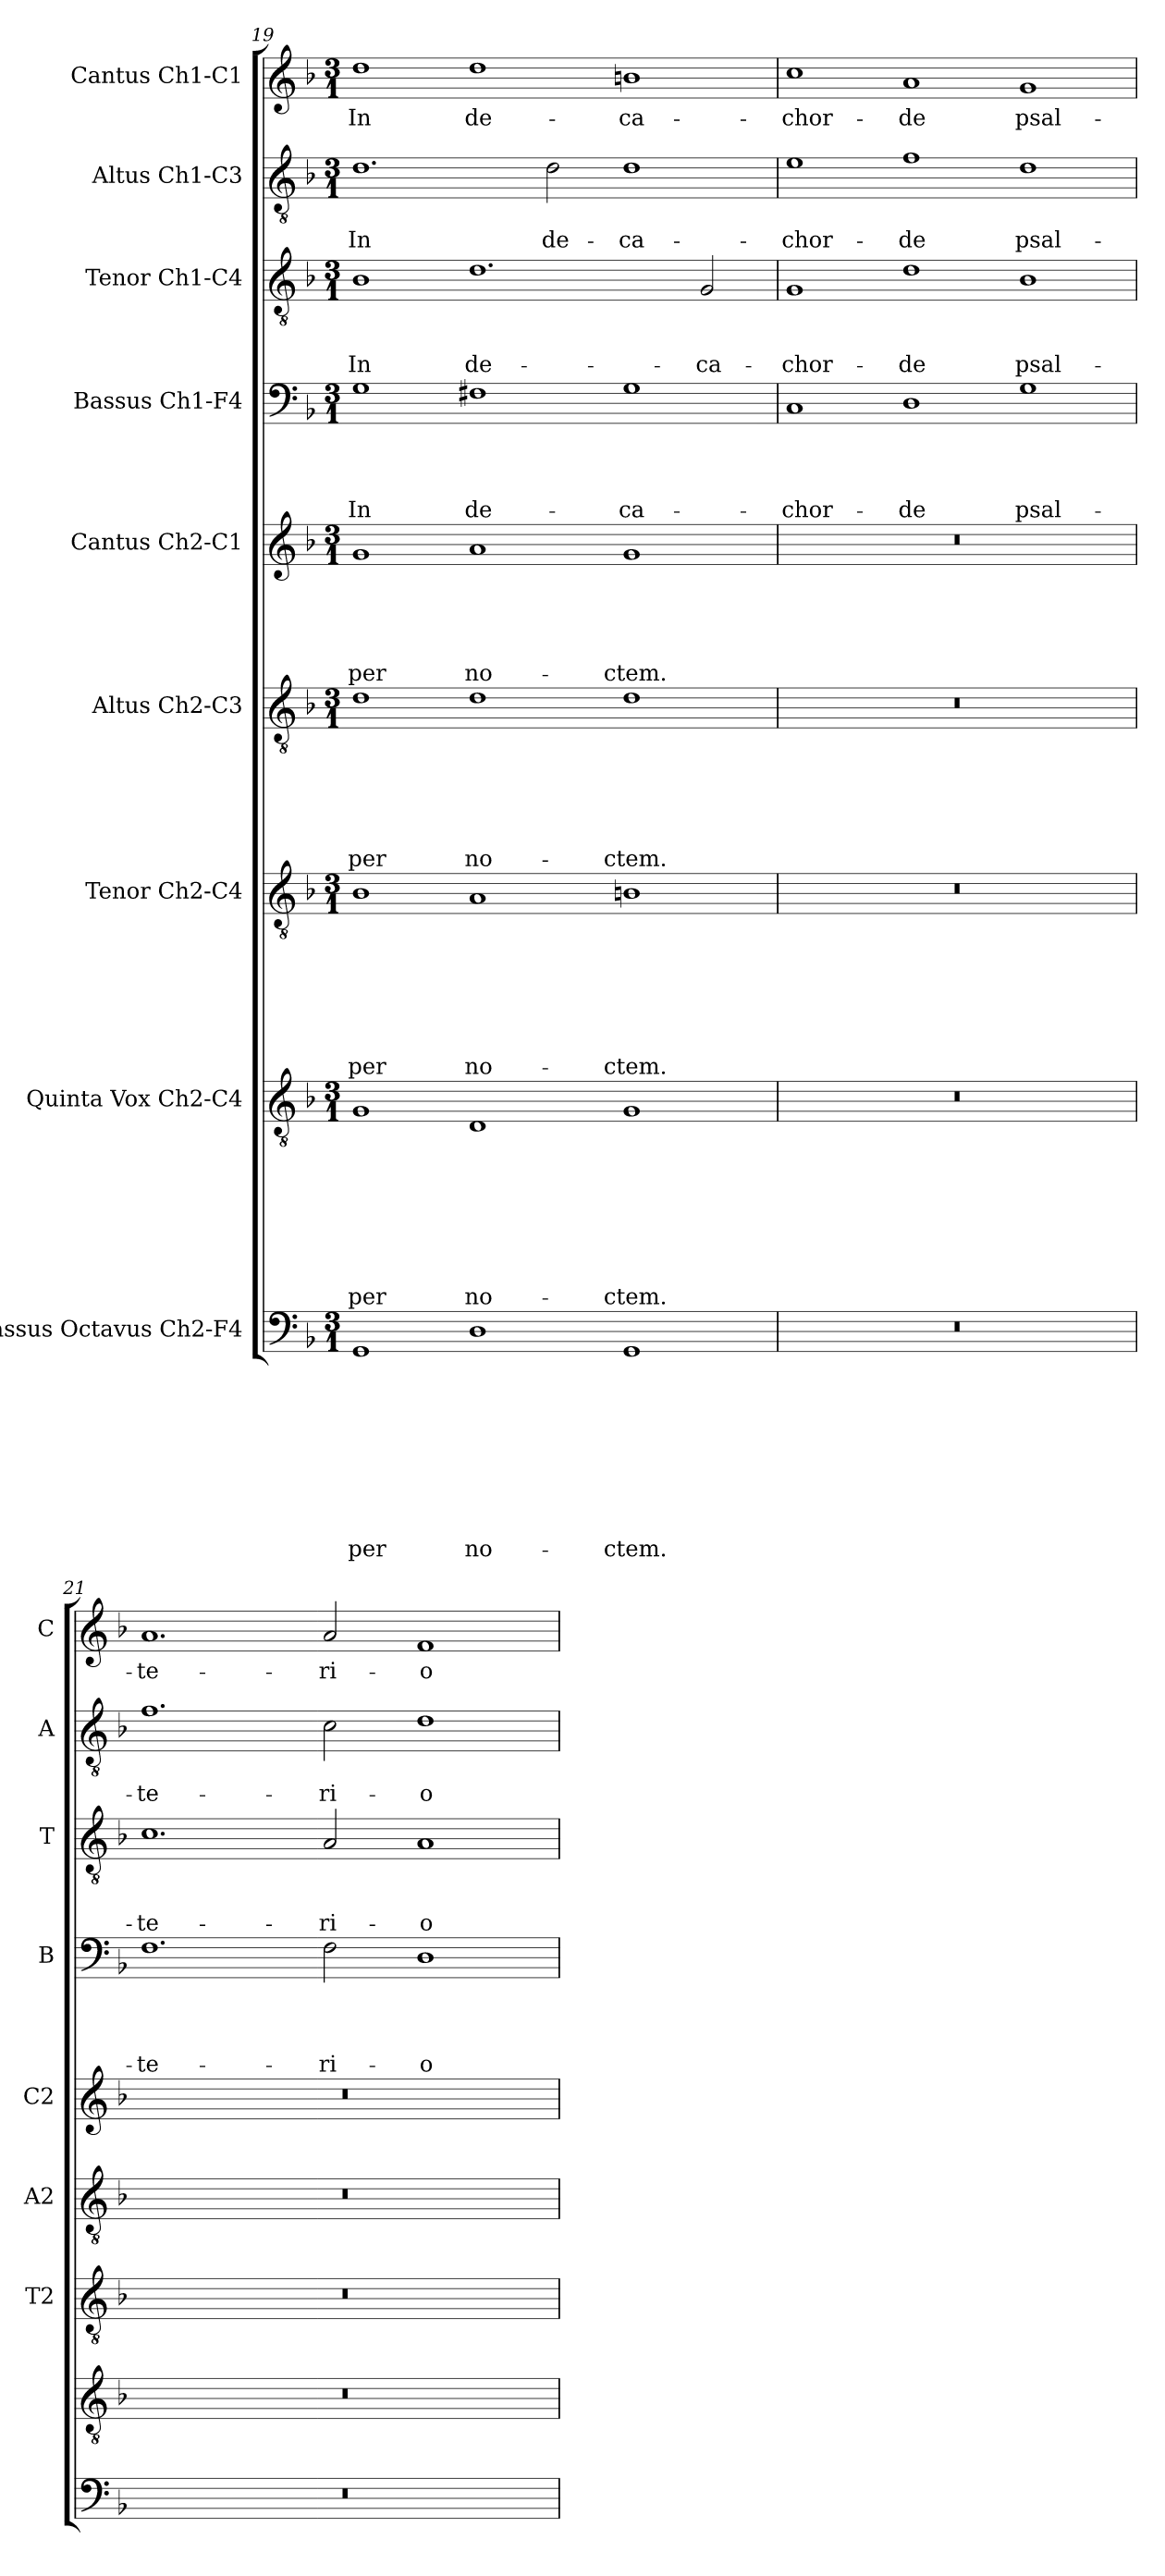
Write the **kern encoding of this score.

**kern	**text	**text	**text	**text	**text	**text	**text	**text	**text	**kern	**text	**text	**text	**text	**text	**text	**text	**text	**kern	**text	**text	**text	**text	**text	**text	**text	**kern	**text	**text	**text	**text	**text	**text	**kern	**text	**text	**text	**text	**text	**kern	**text	**text	**text	**text	**kern	**text	**text	**text	**kern	**text	**text	**kern	**text
*part9	*part9	*part9	*part9	*part9	*part9	*part9	*part9	*part9	*part9	*part8	*part8	*part8	*part8	*part8	*part8	*part8	*part8	*part8	*part7	*part7	*part7	*part7	*part7	*part7	*part7	*part7	*part6	*part6	*part6	*part6	*part6	*part6	*part6	*part5	*part5	*part5	*part5	*part5	*part5	*part4	*part4	*part4	*part4	*part4	*part3	*part3	*part3	*part3	*part2	*part2	*part2	*part1	*part1
*staff9	*staff9	*staff9	*staff9	*staff9	*staff9	*staff9	*staff9	*staff9	*staff9	*staff8	*staff8	*staff8	*staff8	*staff8	*staff8	*staff8	*staff8	*staff8	*staff7	*staff7	*staff7	*staff7	*staff7	*staff7	*staff7	*staff7	*staff6	*staff6	*staff6	*staff6	*staff6	*staff6	*staff6	*staff5	*staff5	*staff5	*staff5	*staff5	*staff5	*staff4	*staff4	*staff4	*staff4	*staff4	*staff3	*staff3	*staff3	*staff3	*staff2	*staff2	*staff2	*staff1	*staff1
*I"Bassus Octavus Ch2-F4	*	*	*	*	*	*	*	*	*	*I"Quinta Vox Ch2-C4	*	*	*	*	*	*	*	*	*I"Tenor Ch2-C4	*	*	*	*	*	*	*	*I"Altus Ch2-C3	*	*	*	*	*	*	*I"Cantus Ch2-C1	*	*	*	*	*	*I"Bassus Ch1-F4	*	*	*	*	*I"Tenor Ch1-C4	*	*	*	*I"Altus Ch1-C3	*	*	*I"Cantus Ch1-C1	*
*	*	*	*	*	*	*	*	*	*	*	*	*	*	*	*	*	*	*	*I'T2	*	*	*	*	*	*	*	*I'A2	*	*	*	*	*	*	*I'C2	*	*	*	*	*	*I'B	*	*	*	*	*I'T	*	*	*	*I'A	*	*	*I'C	*
*clefF4	*	*	*	*	*	*	*	*	*	*clefGv2	*	*	*	*	*	*	*	*	*clefGv2	*	*	*	*	*	*	*	*clefGv2	*	*	*	*	*	*	*clefG2	*	*	*	*	*	*clefF4	*	*	*	*	*clefGv2	*	*	*	*clefGv2	*	*	*clefG2	*
*k[b-]	*	*	*	*	*	*	*	*	*	*k[b-]	*	*	*	*	*	*	*	*	*k[b-]	*	*	*	*	*	*	*	*k[b-]	*	*	*	*	*	*	*k[b-]	*	*	*	*	*	*k[b-]	*	*	*	*	*k[b-]	*	*	*	*k[b-]	*	*	*k[b-]	*
*F:	*	*	*	*	*	*	*	*	*	*F:	*	*	*	*	*	*	*	*	*F:	*	*	*	*	*	*	*	*F:	*	*	*	*	*	*	*F:	*	*	*	*	*	*F:	*	*	*	*	*F:	*	*	*	*F:	*	*	*F:	*
*M3/1	*	*	*	*	*	*	*	*	*	*M3/1	*	*	*	*	*	*	*	*	*M3/1	*	*	*	*	*	*	*	*M3/1	*	*	*	*	*	*	*M3/1	*	*	*	*	*	*M3/1	*	*	*	*	*M3/1	*	*	*	*M3/1	*	*	*M3/1	*
=19	=19	=19	=19	=19	=19	=19	=19	=19	=19	=19	=19	=19	=19	=19	=19	=19	=19	=19	=19	=19	=19	=19	=19	=19	=19	=19	=19	=19	=19	=19	=19	=19	=19	=19	=19	=19	=19	=19	=19	=19	=19	=19	=19	=19	=19	=19	=19	=19	=19	=19	=19	=19	=19
!	!	!	!	!	!	!	!	!	!LO:LY:b	!	!	!	!	!	!	!	!	!LO:LY:b	!	!	!	!	!	!	!	!LO:LY:b	!	!	!	!	!	!	!LO:LY:b	!	!	!	!	!	!LO:LY:b	!	!	!	!	!LO:LY:b	!	!	!	!LO:LY:b	!	!	!LO:LY:b	!	!LO:LY:b
1GG	.	.	.	.	.	.	.	.	per	1G	.	.	.	.	.	.	.	per	1B-	.	.	.	.	.	.	per	1d	.	.	.	.	.	per	1g	.	.	.	.	per	1G	.	.	.	In	1B-	.	.	In	1.d	.	In	1dd	In
!	!	!	!	!	!	!	!	!	!LO:LY:b	!	!	!	!	!	!	!	!	!LO:LY:b	!	!	!	!	!	!	!	!LO:LY:b	!	!	!	!	!	!	!LO:LY:b	!	!	!	!	!	!LO:LY:b	!	!	!	!	!LO:LY:b	!	!	!	!LO:LY:b	!	!	!	!	!LO:LY:b
1D	.	.	.	.	.	.	.	.	no-	1D	.	.	.	.	.	.	.	no-	1A	.	.	.	.	.	.	no-	1d	.	.	.	.	.	no-	1a	.	.	.	.	no-	1F#X	.	.	.	de-	1.d	.	.	de-	.	.	.	1dd	de-
!	!	!	!	!	!	!	!	!	!	!	!	!	!	!	!	!	!	!	!	!	!	!	!	!	!	!	!	!	!	!	!	!	!	!	!	!	!	!	!	!	!	!	!	!	!	!	!	!	!	!	!LO:LY:b	!	!
.	.	.	.	.	.	.	.	.	.	.	.	.	.	.	.	.	.	.	.	.	.	.	.	.	.	.	.	.	.	.	.	.	.	.	.	.	.	.	.	.	.	.	.	.	.	.	.	.	2d\	.	de-	.	.
!	!	!	!	!	!	!	!	!	!LO:LY:b	!	!	!	!	!	!	!	!	!LO:LY:b	!	!	!	!	!	!	!	!LO:LY:b	!	!	!	!	!	!	!LO:LY:b	!	!	!	!	!	!LO:LY:b	!	!	!	!	!LO:LY:b	!	!	!	!	!	!	!LO:LY:b	!	!LO:LY:b
1GG	.	.	.	.	.	.	.	.	-ctem.	1G	.	.	.	.	.	.	.	-ctem.	1Bn	.	.	.	.	.	.	-ctem.	1d	.	.	.	.	.	-ctem.	1g	.	.	.	.	-ctem.	1G	.	.	.	-ca-	.	.	.	.	1d	.	-ca-	1bn	-ca-
!	!	!	!	!	!	!	!	!	!	!	!	!	!	!	!	!	!	!	!	!	!	!	!	!	!	!	!	!	!	!	!	!	!	!	!	!	!	!	!	!	!	!	!	!	!	!	!	!LO:LY:b	!	!	!	!	!
.	.	.	.	.	.	.	.	.	.	.	.	.	.	.	.	.	.	.	.	.	.	.	.	.	.	.	.	.	.	.	.	.	.	.	.	.	.	.	.	.	.	.	.	.	2G/	.	.	-ca-	.	.	.	.	.
=20	=20	=20	=20	=20	=20	=20	=20	=20	=20	=20	=20	=20	=20	=20	=20	=20	=20	=20	=20	=20	=20	=20	=20	=20	=20	=20	=20	=20	=20	=20	=20	=20	=20	=20	=20	=20	=20	=20	=20	=20	=20	=20	=20	=20	=20	=20	=20	=20	=20	=20	=20	=20	=20
!	!	!	!	!	!	!	!	!	!	!	!	!	!	!	!	!	!	!	!	!	!	!	!	!	!	!	!	!	!	!	!	!	!	!	!	!	!	!	!	!	!	!	!	!LO:LY:b	!	!	!	!LO:LY:b	!	!	!LO:LY:b	!	!LO:LY:b
0.r	.	.	.	.	.	.	.	.	.	0.r	.	.	.	.	.	.	.	.	0.r	.	.	.	.	.	.	.	0.r	.	.	.	.	.	.	0.r	.	.	.	.	.	1C	.	.	.	-chor-	1G	.	.	-chor-	1e	.	-chor-	1cc	-chor-
!	!	!	!	!	!	!	!	!	!	!	!	!	!	!	!	!	!	!	!	!	!	!	!	!	!	!	!	!	!	!	!	!	!	!	!	!	!	!	!	!	!	!	!	!LO:LY:b	!	!	!	!LO:LY:b	!	!	!LO:LY:b	!	!LO:LY:b
.	.	.	.	.	.	.	.	.	.	.	.	.	.	.	.	.	.	.	.	.	.	.	.	.	.	.	.	.	.	.	.	.	.	.	.	.	.	.	.	1D	.	.	.	-de	1d	.	.	-de	1f	.	-de	1a	-de
!	!	!	!	!	!	!	!	!	!	!	!	!	!	!	!	!	!	!	!	!	!	!	!	!	!	!	!	!	!	!	!	!	!	!	!	!	!	!	!	!	!	!	!	!LO:LY:b	!	!	!	!LO:LY:b	!	!	!LO:LY:b	!	!LO:LY:b
.	.	.	.	.	.	.	.	.	.	.	.	.	.	.	.	.	.	.	.	.	.	.	.	.	.	.	.	.	.	.	.	.	.	.	.	.	.	.	.	1G	.	.	.	psal-	1B-	.	.	psal-	1d	.	psal-	1g	psal-
!!LO:PB:g=z
=21	=21	=21	=21	=21	=21	=21	=21	=21	=21	=21	=21	=21	=21	=21	=21	=21	=21	=21	=21	=21	=21	=21	=21	=21	=21	=21	=21	=21	=21	=21	=21	=21	=21	=21	=21	=21	=21	=21	=21	=21	=21	=21	=21	=21	=21	=21	=21	=21	=21	=21	=21	=21	=21
!	!	!	!	!	!	!	!	!	!	!	!	!	!	!	!	!	!	!	!	!	!	!	!	!	!	!	!	!	!	!	!	!	!	!	!	!	!	!	!	!	!	!	!	!LO:LY:b	!	!	!	!LO:LY:b	!	!	!LO:LY:b	!	!LO:LY:b
0.r	.	.	.	.	.	.	.	.	.	0.r	.	.	.	.	.	.	.	.	0.r	.	.	.	.	.	.	.	0.r	.	.	.	.	.	.	0.r	.	.	.	.	.	1.F	.	.	.	-te-	1.c	.	.	-te-	1.f	.	-te-	1.a	-te-
!	!	!	!	!	!	!	!	!	!	!	!	!	!	!	!	!	!	!	!	!	!	!	!	!	!	!	!	!	!	!	!	!	!	!	!	!	!	!	!	!	!	!	!	!LO:LY:b	!	!	!	!LO:LY:b	!	!	!LO:LY:b	!	!LO:LY:b
.	.	.	.	.	.	.	.	.	.	.	.	.	.	.	.	.	.	.	.	.	.	.	.	.	.	.	.	.	.	.	.	.	.	.	.	.	.	.	.	2F\	.	.	.	-ri-	2A/	.	.	-ri-	2c\	.	-ri-	2a/	-ri-
!	!	!	!	!	!	!	!	!	!	!	!	!	!	!	!	!	!	!	!	!	!	!	!	!	!	!	!	!	!	!	!	!	!	!	!	!	!	!	!	!	!	!	!	!LO:LY:b	!	!	!	!LO:LY:b	!	!	!LO:LY:b	!	!LO:LY:b
.	.	.	.	.	.	.	.	.	.	.	.	.	.	.	.	.	.	.	.	.	.	.	.	.	.	.	.	.	.	.	.	.	.	.	.	.	.	.	.	1D	.	.	.	-o	1A	.	.	-o	1d	.	-o	1f	-o
=	=	=	=	=	=	=	=	=	=	=	=	=	=	=	=	=	=	=	=	=	=	=	=	=	=	=	=	=	=	=	=	=	=	=	=	=	=	=	=	=	=	=	=	=	=	=	=	=	=	=	=	=	=
*-	*-	*-	*-	*-	*-	*-	*-	*-	*-	*-	*-	*-	*-	*-	*-	*-	*-	*-	*-	*-	*-	*-	*-	*-	*-	*-	*-	*-	*-	*-	*-	*-	*-	*-	*-	*-	*-	*-	*-	*-	*-	*-	*-	*-	*-	*-	*-	*-	*-	*-	*-	*-	*-
